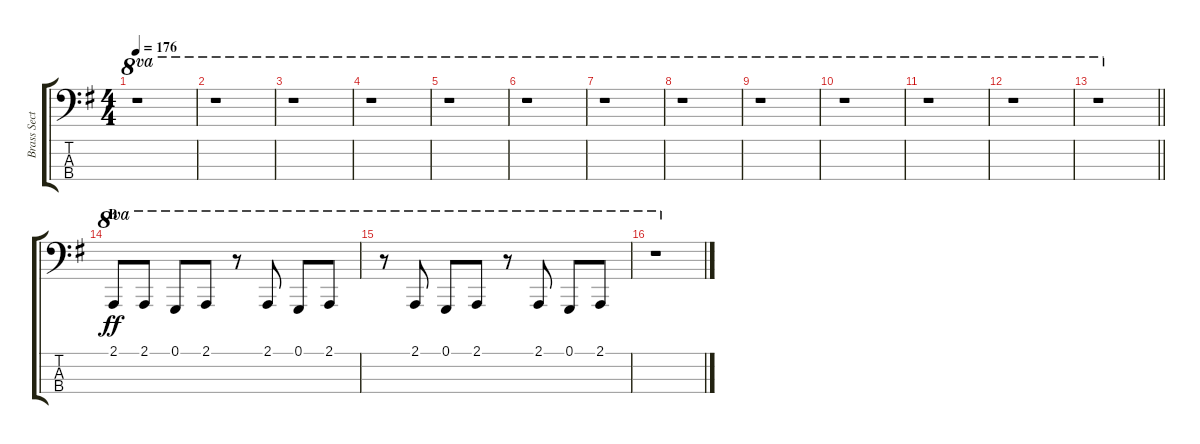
\track ("Brass Section II" "Brass Sect") {instrument brasssection}
\staff {score tabs}
\tuning (G2 D2 A1 E1) {hide}
\ts (4 4)
\tempo 176
\clef f4
\ks g
r.1{ot 8va dy ff} |
r.1{ot 8va} |
r.1{ot 8va} |
r.1{ot 8va} |
r.1{ot 8va} |
r.1{ot 8va} |
r.1{ot 8va} |
r.1{ot 8va} |
r.1{ot 8va} |
r.1{ot 8va} |
r.1{ot 8va} |
r.1{ot 8va} |
\barLineRight lightlight
r.1{ot 8va} |
\section ("" "B")
2.1.8{ot 8va} 2.1.8{ot 8va} 0.1.8{ot 8va} 2.1.8{ot 8va} r.8{ot 8va} 2.1.8{ot 8va} 0.1.8{ot 8va} 2.1.8{ot 8va} |
r.8{ot 8va} 2.1.8{ot 8va} 0.1.8{ot 8va} 2.1.8{ot 8va} r.8{ot 8va} 2.1.8{ot 8va} 0.1.8{ot 8va} 2.1.8{ot 8va} |
r.1{ot 8va}
